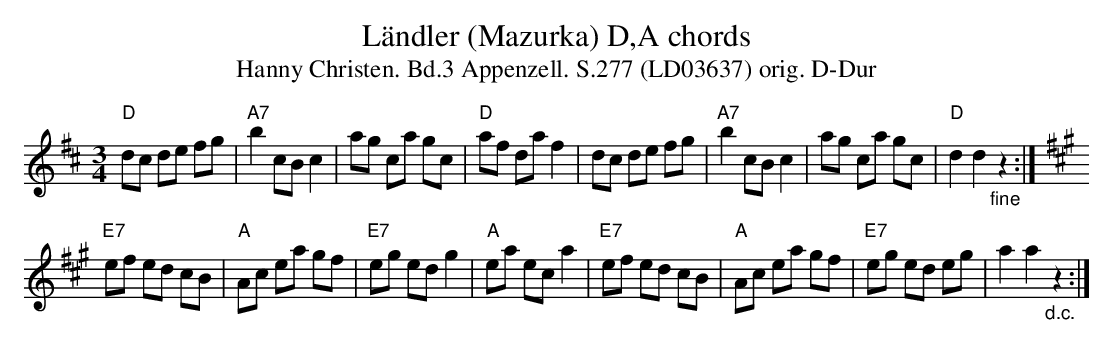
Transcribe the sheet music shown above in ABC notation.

X:1
T:Ländler (Mazurka) D,A chords
T:Hanny Christen. Bd.3 Appenzell. S.277 (LD03637) orig. D-Dur
M:3/4
L:1/8
K:D %%MIDI gchordon
"D"dc de fg | "A7"b2 cB c2 | ag ca gc | "D"af da f2 | dc de fg | "A7"b2 cB c2 | ag ca gc | "D"d2 d2"_fine" z2 :|
K:A %%MIDI gchordon
"E7"ef ed cB | "A"Ac ea gf | "E7"eg ed g2 | "A"ea ec a2 | "E7"ef ed cB | "A"Ac ea gf | "E7"eg ed eg | a2 a2"_d.c." z2 :|
